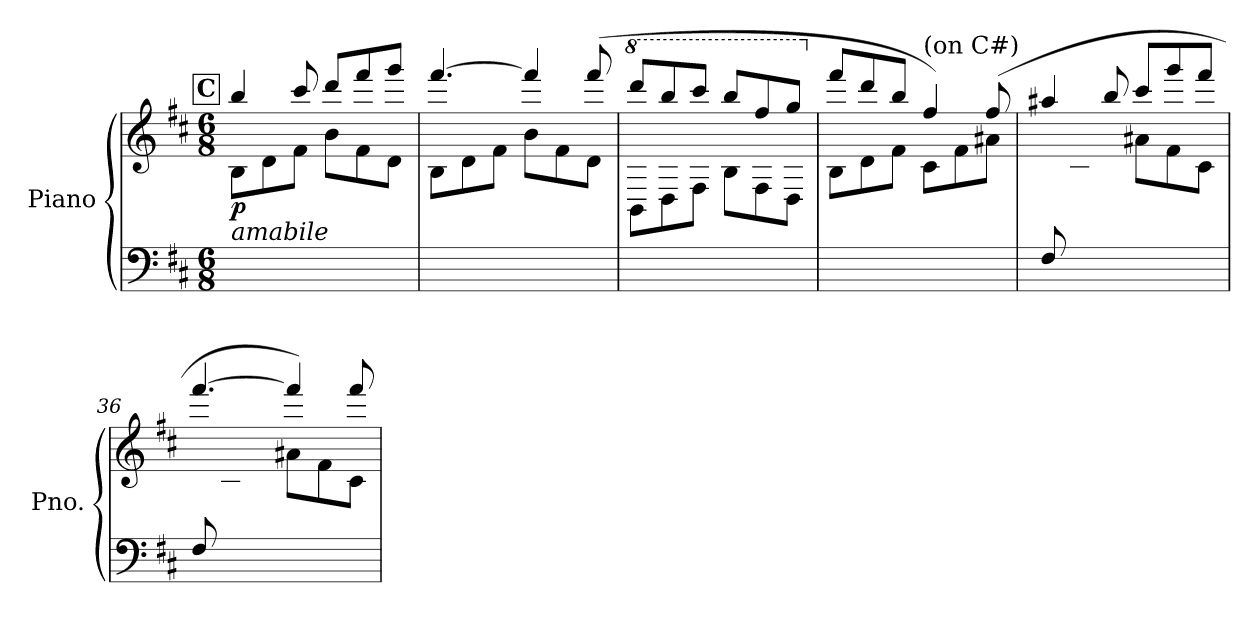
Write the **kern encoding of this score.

**kern	**kern	**dynam
*part1	*part1	*part1
*staff2	*staff1	*staff1/2
*I"Piano	*	*
*I'Pno.	*	*
*clefF4	*clefG2	*
*k[f#c#]	*k[f#c#]	*
*M6/8	*M6/8	*
!!LO:REH:place=s1:a:B:fs=14:t=C
=31	=31	=31
*	*^	*
!LO:TX:a:i:t=amabile	!	!	!
!	!	!	!LO:DY:b
2.ryy	4bb/	8B\L	p
.	.	8d\	.
.	8ccc#/	8f#\J	.
.	8ddd/L	8b\L	.
.	8fff#/	8f#\	.
.	8ggg/J	8d\J	.
=32	=32	=32	=32
2.ryy	[4.fff#/	8B\L	.
.	.	8d\	.
.	.	8f#\J	.
.	4fff#/]	8b\L	.
.	.	8f#\	.
.	(8fff#/	8d\J	.
=33	=33	=33	=33
*	*8va	*	*
2.ryy	8dddd/L	8B\L	.
.	8bbb/	8d\	.
.	8cccc#/J	8f#\J	.
.	8bbb/L	8b\L	.
.	8fff#/	8f#\	.
.	8ggg/J	8d\J	.
!!LO:LB:g=z	!!
=34	=34	=34	=34
*	*X8va	*	*
2.ryy	8fff#/L	8B\L	.
.	8ddd/	8d\	.
.	8bb/J	8f#\J	.
!	!LO:TX:a:t=(on C#)	!	!
.	4ff#/)	8c#\L	.
.	.	8f#\	.
.	(8ff#/	8a#X\J	.
=35	=35	=35	=35
8F#/L	4aa#X/	8ryy	.
2ryy	.	8c#\	.
.	8bb/	8f#\J	.
.	8ccc#/L	8a#X\L	.
.	8ggg/	8f#\	.
8ryy	8fff#/J	8c#\J	.
=36	=36	=36	=36
8F#/L	[4.fff#/	8ryy	.
2ryy	.	8c#\	.
.	.	8f#\J	.
.	4fff#/])	8a#X\L	.
.	.	8f#\	.
8ryy	8fff#/	8c#\J	.
*	*v	*v	*
=	=	=
*-	*-	*-
